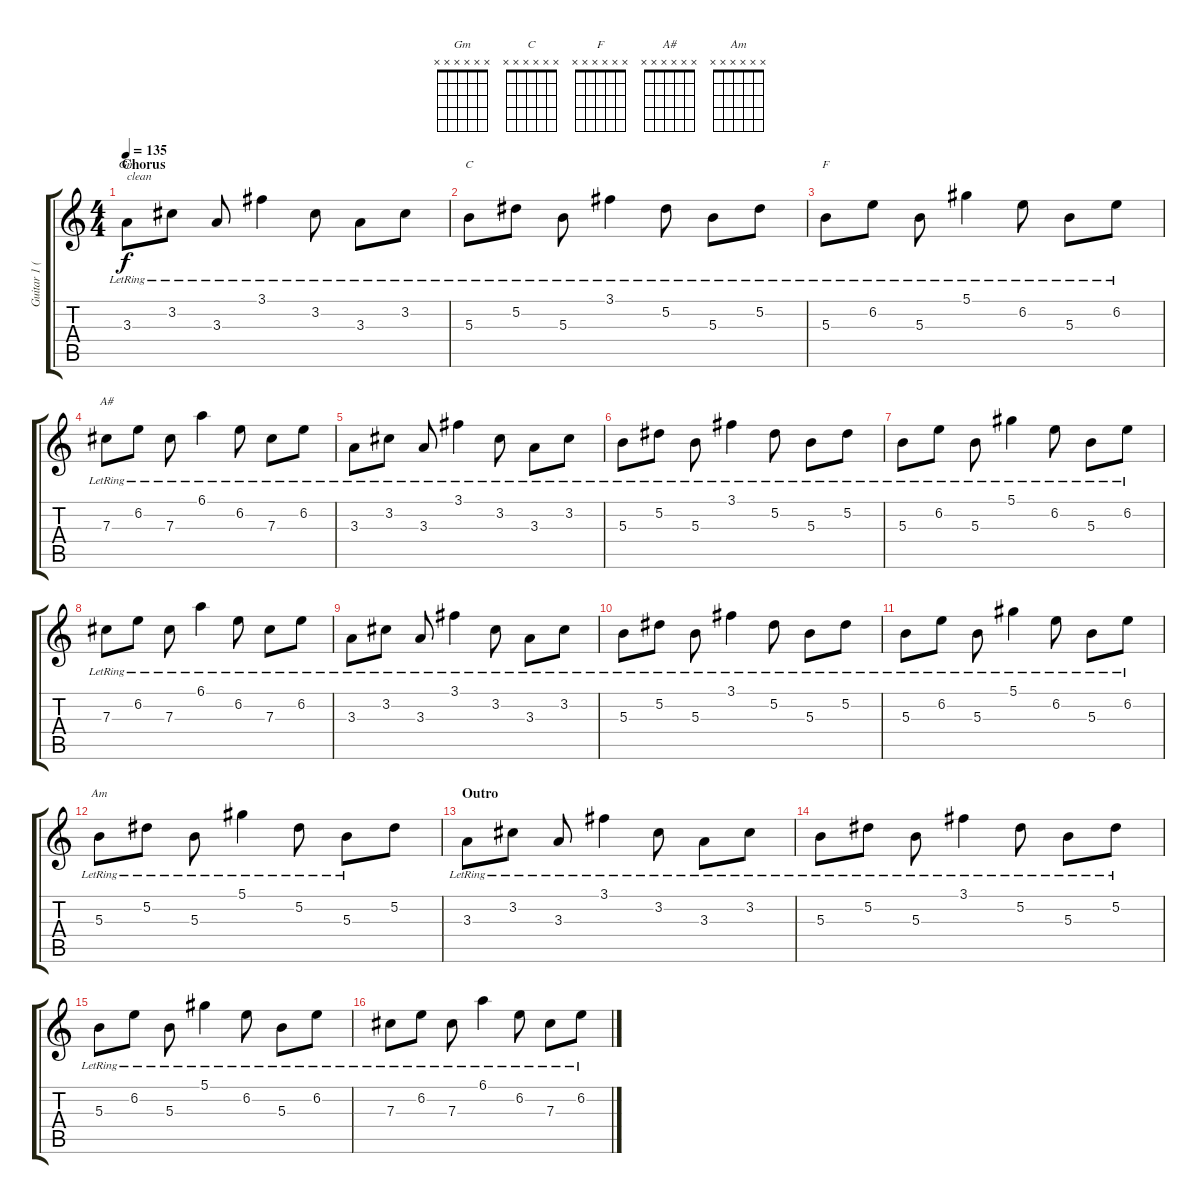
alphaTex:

\track ("Guitar 1 (Lead)" "Guitar 1 (") {instrument electricguitarclean}
\staff {score tabs}
\tuning (Eb4 Bb3 Gb3 Db3 Ab2 Eb2) {hide}
\chord ("Gm" x x x x x x)
\chord ("C" x x x x x x)
\chord ("F" x x x x x x)
\chord ("A#" x x x x x x)
\chord ("Am" x x x x x x)
\ts (4 4)
\section ("" "Chorus")
\tempo 135
\clef g2
\ks c
3.3{lr}.8{ch "Gm" txt "clean" dy f volume 10 balance 8 instrument electricguitarclean} 3.2{lr}.8 3.3{lr}.8 3.1{lr}.4 3.2{lr}.8 3.3{lr}.8 3.2{lr}.8 |
5.3{lr}.8{ch "C"} 5.2{lr}.8 5.3{lr}.8 3.1{lr}.4 5.2{lr}.8 5.3{lr}.8 5.2{lr}.8 |
5.3{lr}.8{ch "F"} 6.2{lr}.8 5.3{lr}.8 5.1{lr}.4 6.2{lr}.8 5.3{lr}.8 6.2{lr}.8 |
7.3{lr}.8{ch "A#"} 6.2{lr}.8 7.3{lr}.8 6.1{lr}.4 6.2{lr}.8 7.3{lr}.8 6.2{lr}.8 |
3.3{lr}.8 3.2{lr}.8 3.3{lr}.8 3.1{lr}.4 3.2{lr}.8 3.3{lr}.8 3.2{lr}.8 |
5.3{lr}.8 5.2{lr}.8 5.3{lr}.8 3.1{lr}.4 5.2{lr}.8 5.3{lr}.8 5.2{lr}.8 |
5.3{lr}.8 6.2{lr}.8 5.3{lr}.8 5.1{lr}.4 6.2{lr}.8 5.3{lr}.8 6.2{lr}.8 |
7.3{lr}.8 6.2{lr}.8 7.3{lr}.8 6.1{lr}.4 6.2{lr}.8 7.3{lr}.8 6.2{lr}.8 |
3.3{lr}.8 3.2{lr}.8 3.3{lr}.8 3.1{lr}.4 3.2{lr}.8 3.3{lr}.8 3.2{lr}.8 |
5.3{lr}.8 5.2{lr}.8 5.3{lr}.8 3.1{lr}.4 5.2{lr}.8 5.3{lr}.8 5.2{lr}.8 |
5.3{lr}.8 6.2{lr}.8 5.3{lr}.8 5.1{lr}.4 6.2{lr}.8 5.3{lr}.8 6.2{lr}.8 |
5.3{lr}.8{ch "Am"} 5.2{lr}.8 5.3{lr}.8 5.1{lr}.4 5.2{lr}.8 5.3{lr}.8 5.2.8 |
\section ("" "Outro")
3.3{lr}.8 3.2{lr}.8 3.3{lr}.8 3.1{lr}.4 3.2{lr}.8 3.3{lr}.8 3.2{lr}.8 |
5.3{lr}.8 5.2{lr}.8 5.3{lr}.8 3.1{lr}.4 5.2{lr}.8 5.3{lr}.8 5.2{lr}.8 |
5.3{lr}.8 6.2{lr}.8 5.3{lr}.8 5.1{lr}.4 6.2{lr}.8 5.3{lr}.8 6.2{lr}.8 |
7.3{lr}.8 6.2{lr}.8 7.3{lr}.8 6.1{lr}.4 6.2{lr}.8 7.3{lr}.8 6.2{lr}.8
